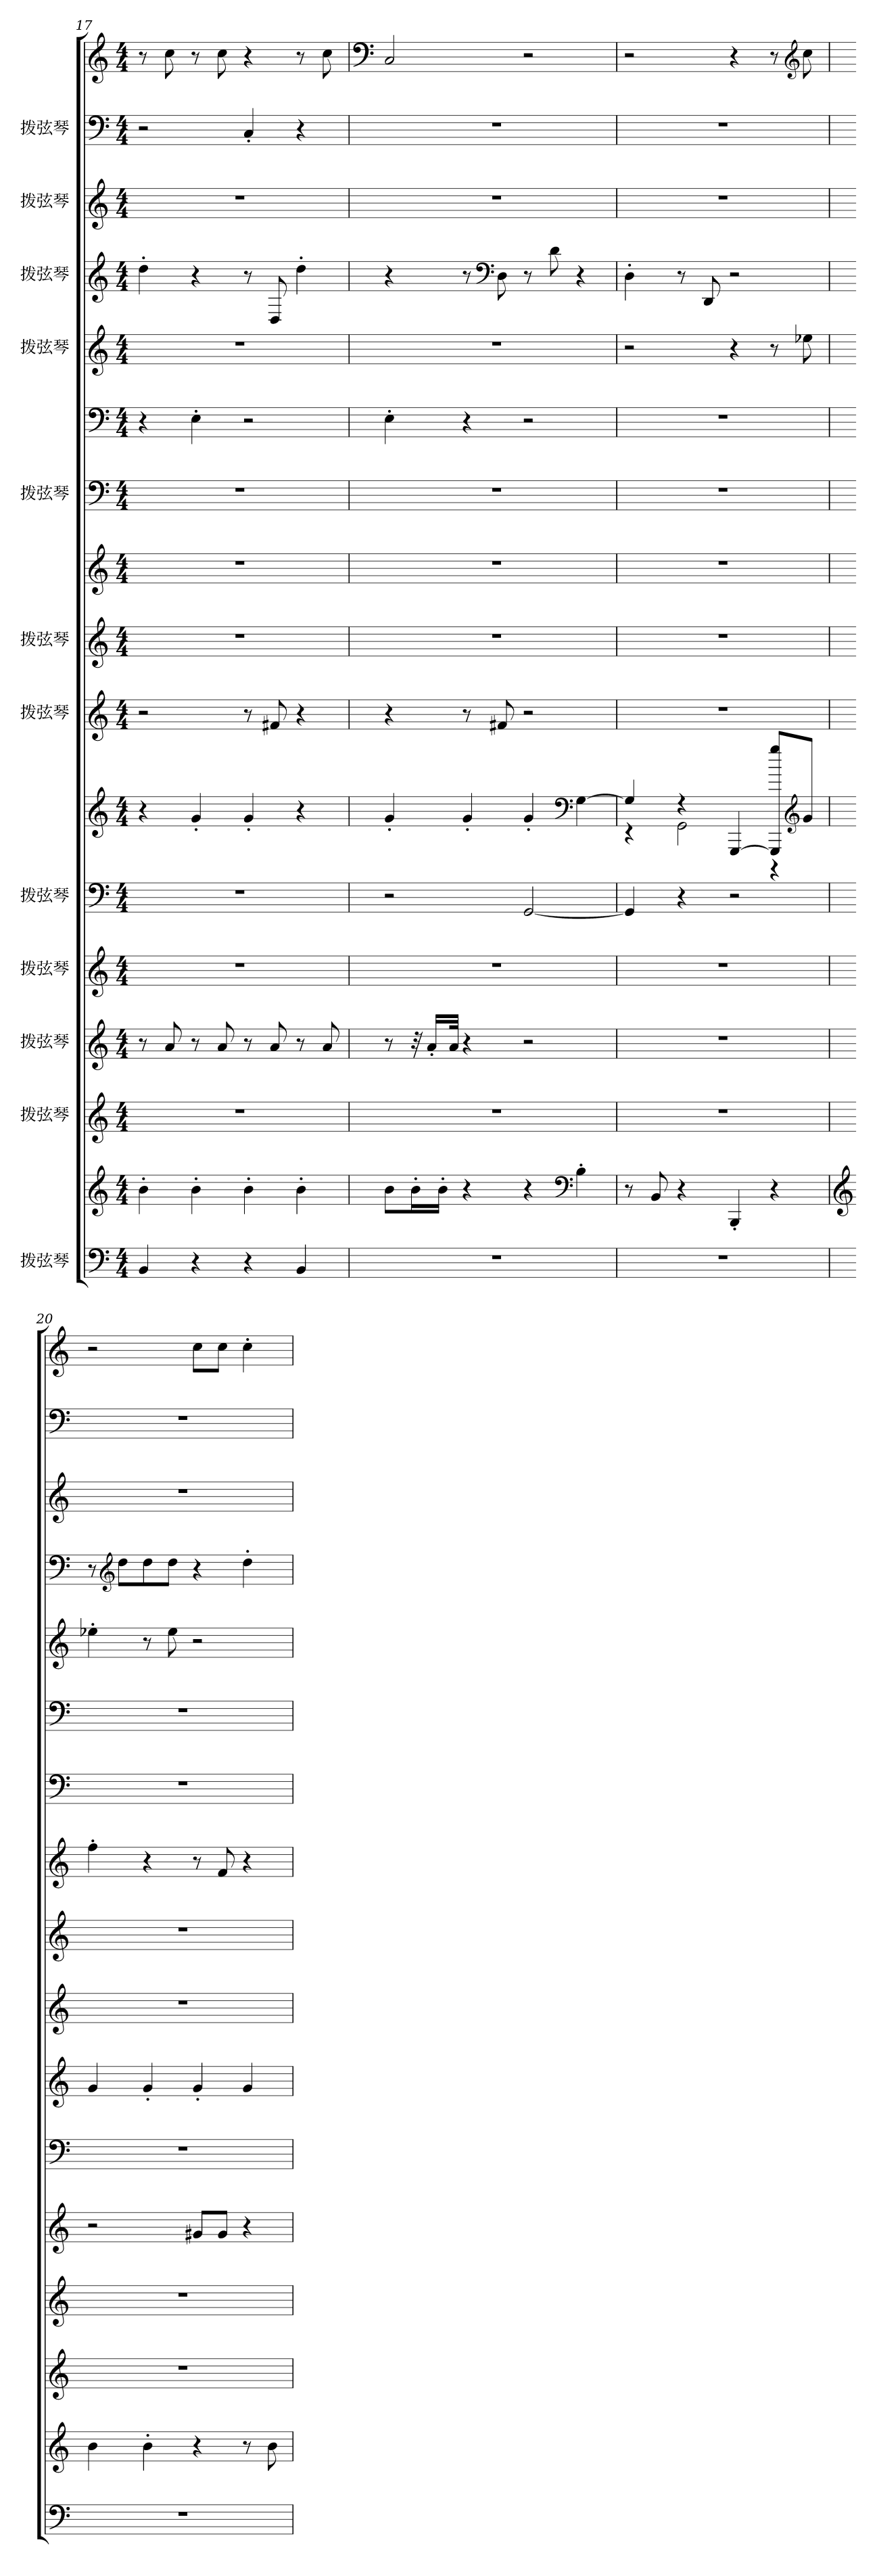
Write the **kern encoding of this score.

**kern	**kern	**kern	**kern	**kern	**kern	**kern	**kern	**kern	**kern	**kern	**kern	**kern	**kern	**kern	**kern	**kern
*part12	*part12	*part11	*part10	*part9	*part8	*part8	*part7	*part6	*part6	*part5	*part5	*part4	*part3	*part2	*part1	*part1
*staff17	*staff16	*staff15	*staff14	*staff13	*staff12	*staff11	*staff10	*staff9	*staff8	*staff7	*staff6	*staff5	*staff4	*staff3	*staff2	*staff1
*I"拨弦琴	*	*I"拨弦琴	*I"拨弦琴	*I"拨弦琴	*I"拨弦琴	*	*I"拨弦琴	*I"拨弦琴	*	*I"拨弦琴	*	*I"拨弦琴	*I"拨弦琴	*I"拨弦琴	*I"拨弦琴	*
*clefF4	*clefG2	*clefG2	*clefG2	*clefG2	*clefF4	*clefG2	*clefG2	*clefG2	*clefG2	*clefF4	*clefF4	*clefG2	*clefG2	*clefG2	*clefF4	*clefG2
*k[]	*k[]	*k[]	*k[]	*k[]	*k[]	*k[]	*k[]	*k[]	*k[]	*k[]	*k[]	*k[]	*k[]	*k[]	*k[]	*k[]
*M4/4	*M4/4	*M4/4	*M4/4	*M4/4	*M4/4	*M4/4	*M4/4	*M4/4	*M4/4	*M4/4	*M4/4	*M4/4	*M4/4	*M4/4	*M4/4	*M4/4
=17	=17	=17	=17	=17	=17	=17	=17	=17	=17	=17	=17	=17	=17	=17	=17	=17
4BB/	4b'\	1r	8r	1r	1r	4r	2r	1r	1r	1r	4r	1r	4dd'\	1r	2r	8r
.	.	.	8a/	.	.	.	.	.	.	.	.	.	.	.	.	8cc\
4r	4b'\	.	8r	.	.	4g'/	.	.	.	.	4E'\	.	4r	.	.	8r
.	.	.	8a/	.	.	.	.	.	.	.	.	.	.	.	.	8cc\
4r	4b'\	.	8r	.	.	4g'/	8r	.	.	.	2r	.	8r	.	4C'/	4r
.	.	.	8a/	.	.	.	8f#X/	.	.	.	.	.	8D/	.	.	.
4BB/	4b'\	.	8r	.	.	4r	4r	.	.	.	.	.	4dd'\	.	4r	8r
.	.	.	8a/	.	.	.	.	.	.	.	.	.	.	.	.	8cc\
=18	=18	=18	=18	=18	=18	=18	=18	=18	=18	=18	=18	=18	=18	=18	=18	=18
*	*	*	*	*	*	*	*	*	*	*	*	*	*	*	*	*clefF4
1r	8b\L	1r	8r	1r	2r	4g'/	4r	1r	1r	1r	4E'\	1r	4r	1r	1r	2C/
.	16b'\L	.	32r	.	.	.	.	.	.	.	.	.	.	.	.	.
.	.	.	16a'/LL	.	.	.	.	.	.	.	.	.	.	.	.	.
.	16b'\JJ	.	.	.	.	.	.	.	.	.	.	.	.	.	.	.
.	.	.	32a/JJk	.	.	.	.	.	.	.	.	.	.	.	.	.
.	4r	.	4r	.	.	4g'/	8r	.	.	.	4r	.	8r	.	.	.
*	*	*	*	*	*	*	*	*	*	*	*	*	*clefF4	*	*	*
.	.	.	.	.	.	.	8f#X/	.	.	.	.	.	8D\	.	.	.
.	4r	.	2r	.	[2GG/	4g'/	2r	.	.	.	2r	.	8r	.	.	2r
.	.	.	.	.	.	.	.	.	.	.	.	.	8d\	.	.	.
*	*clefF4	*	*	*	*	*clefF4	*	*	*	*	*	*	*	*	*	*
.	4B'\	.	.	.	.	[4G\	.	.	.	.	.	.	4r	.	.	.
!!LO:PB:g=z
=19	=19	=19	=19	=19	=19	=19	=19	=19	=19	=19	=19	=19	=19	=19	=19	=19
*	*	*	*	*	*	*^	*	*	*	*	*	*	*	*	*	*
1r	8r	1r	1r	1r	4GG/]	4G/]	4r	1r	1r	1r	1r	1r	2r	4D'\	1r	1r	2r
.	8BB/	.	.	.	.	.	.	.	.	.	.	.	.	.	.	.	.
.	4r	.	.	.	4r	4r	2GG\	.	.	.	.	.	.	8r	.	.	.
.	.	.	.	.	.	.	.	.	.	.	.	.	.	8DD/	.	.	.
.	4BBB'/	.	.	.	2r	[4GGG/	.	.	.	.	.	.	4r	2r	.	.	4r
.	4r	.	.	.	.	8GGG/] 8gg/L	4r	.	.	.	.	.	8r	.	.	.	8r
*	*	*	*	*	*	*clefG2	*	*	*	*	*	*	*	*	*	*	*clefG2
.	.	.	.	.	.	8g/J	.	.	.	.	.	.	8ee-X\	.	.	.	8cc\
*	*	*	*	*	*	*v	*v	*	*	*	*	*	*	*	*	*	*
=20	=20	=20	=20	=20	=20	=20	=20	=20	=20	=20	=20	=20	=20	=20	=20	=20
*	*clefG2	*	*	*	*	*	*	*	*	*	*	*	*	*	*	*
1r	4b\	1r	1r	2r	1r	4g/	1r	1r	4ff'\	1r	1r	4ee-X'\	8r	1r	1r	2r
*	*	*	*	*	*	*	*	*	*	*	*	*	*clefG2	*	*	*
.	.	.	.	.	.	.	.	.	.	.	.	.	8dd\L	.	.	.
.	4b'\	.	.	.	.	4g'/	.	.	4r	.	.	8r	8dd\	.	.	.
.	.	.	.	.	.	.	.	.	.	.	.	8ee-\	8dd\J	.	.	.
.	4r	.	.	8g#X/L	.	4g'/	.	.	8r	.	.	2r	4r	.	.	8cc\L
.	.	.	.	8g#/J	.	.	.	.	8f/	.	.	.	.	.	.	8cc\J
.	8r	.	.	4r	.	4g/	.	.	4r	.	.	.	4dd'\	.	.	4cc'\
.	8b\	.	.	.	.	.	.	.	.	.	.	.	.	.	.	.
=	=	=	=	=	=	=	=	=	=	=	=	=	=	=	=	=
*-	*-	*-	*-	*-	*-	*-	*-	*-	*-	*-	*-	*-	*-	*-	*-	*-
